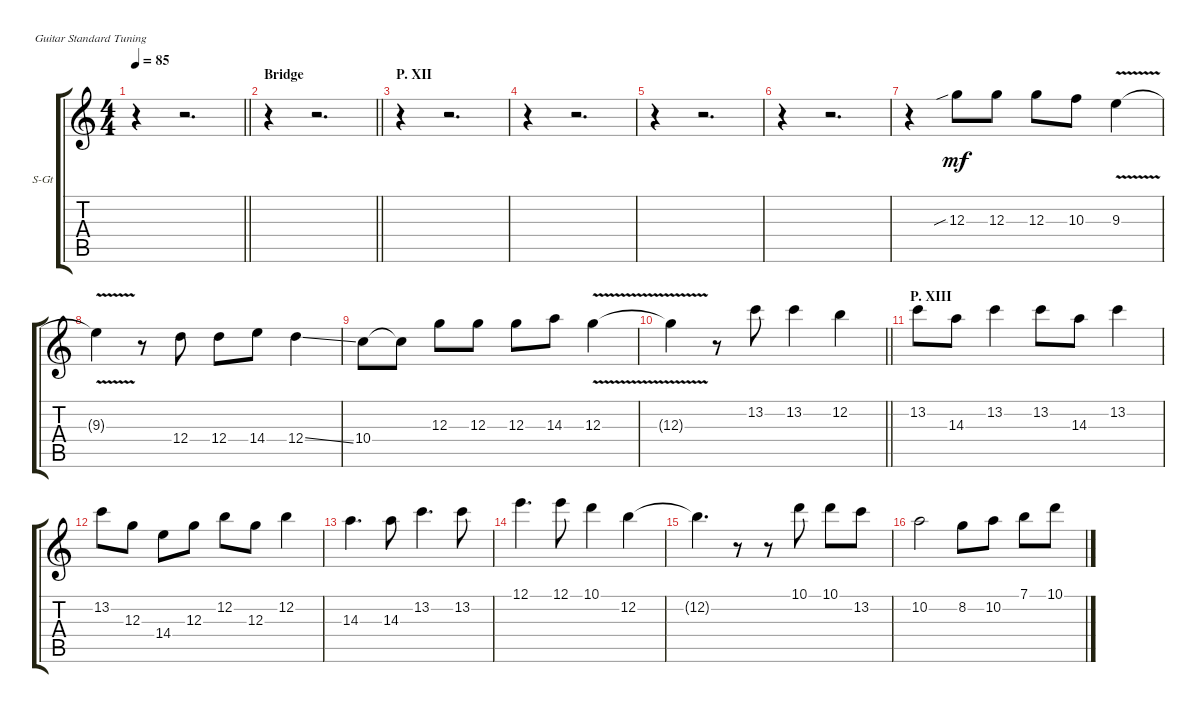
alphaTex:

\bracketExtendMode groupsimilarinstruments
\firstSystemTrackNameOrientation horizontal
\otherSystemsTrackNameOrientation horizontal
\track ("Lead Guitar (Clean)" "S-Gt") {instrument acousticguitarsteel}
\staff {score tabs}
\tuning (E4 B3 G3 D3 A2 E2)
\ts (4 4)
\tempo 85
\clef g2
\barLineRight lightlight
\ks c
r.4{dy mf} r.2{d} |
\section ("" "Bridge")
\barLineRight lightlight
r.4 r.2{d} |
\section ("" "P. XII")
r.4 r.2{d} |
r.4 r.2{d} |
r.4 r.2{d} |
r.4 r.2{d} |
r.4 12.3{sib}.8 12.3.8 12.3.8 10.3.8 9.3{v}.4 |
9.3{v t}.4 r.8 12.4.8 12.4.8 14.4.8 12.4{ss}.4 |
10.4.8 10.4{t}.8 12.3.8 12.3.8 12.3.8 14.3.8 12.3{v}.4 |
\barLineRight lightlight
12.3{v t}.4 r.8 13.2.8 13.2.4 12.2.4 |
\section ("" "P. XIII")
13.2.8 14.3.8 13.2.4 13.2.8 14.3.8 13.2.4 |
13.2.8 12.3.8 14.4.8 12.3.8 12.2.8 12.3.8 12.2.4 |
14.3.4{d} 14.3.8 13.2.4{d} 13.2.8 |
12.1.4{d} 12.1.8 10.1.4 12.2.4 |
12.2{t}.4{d} r.8 r.8 10.1.8 10.1.8 13.2.8 |
10.2.2 8.2.8 10.2.8 7.1.8 10.1.8
